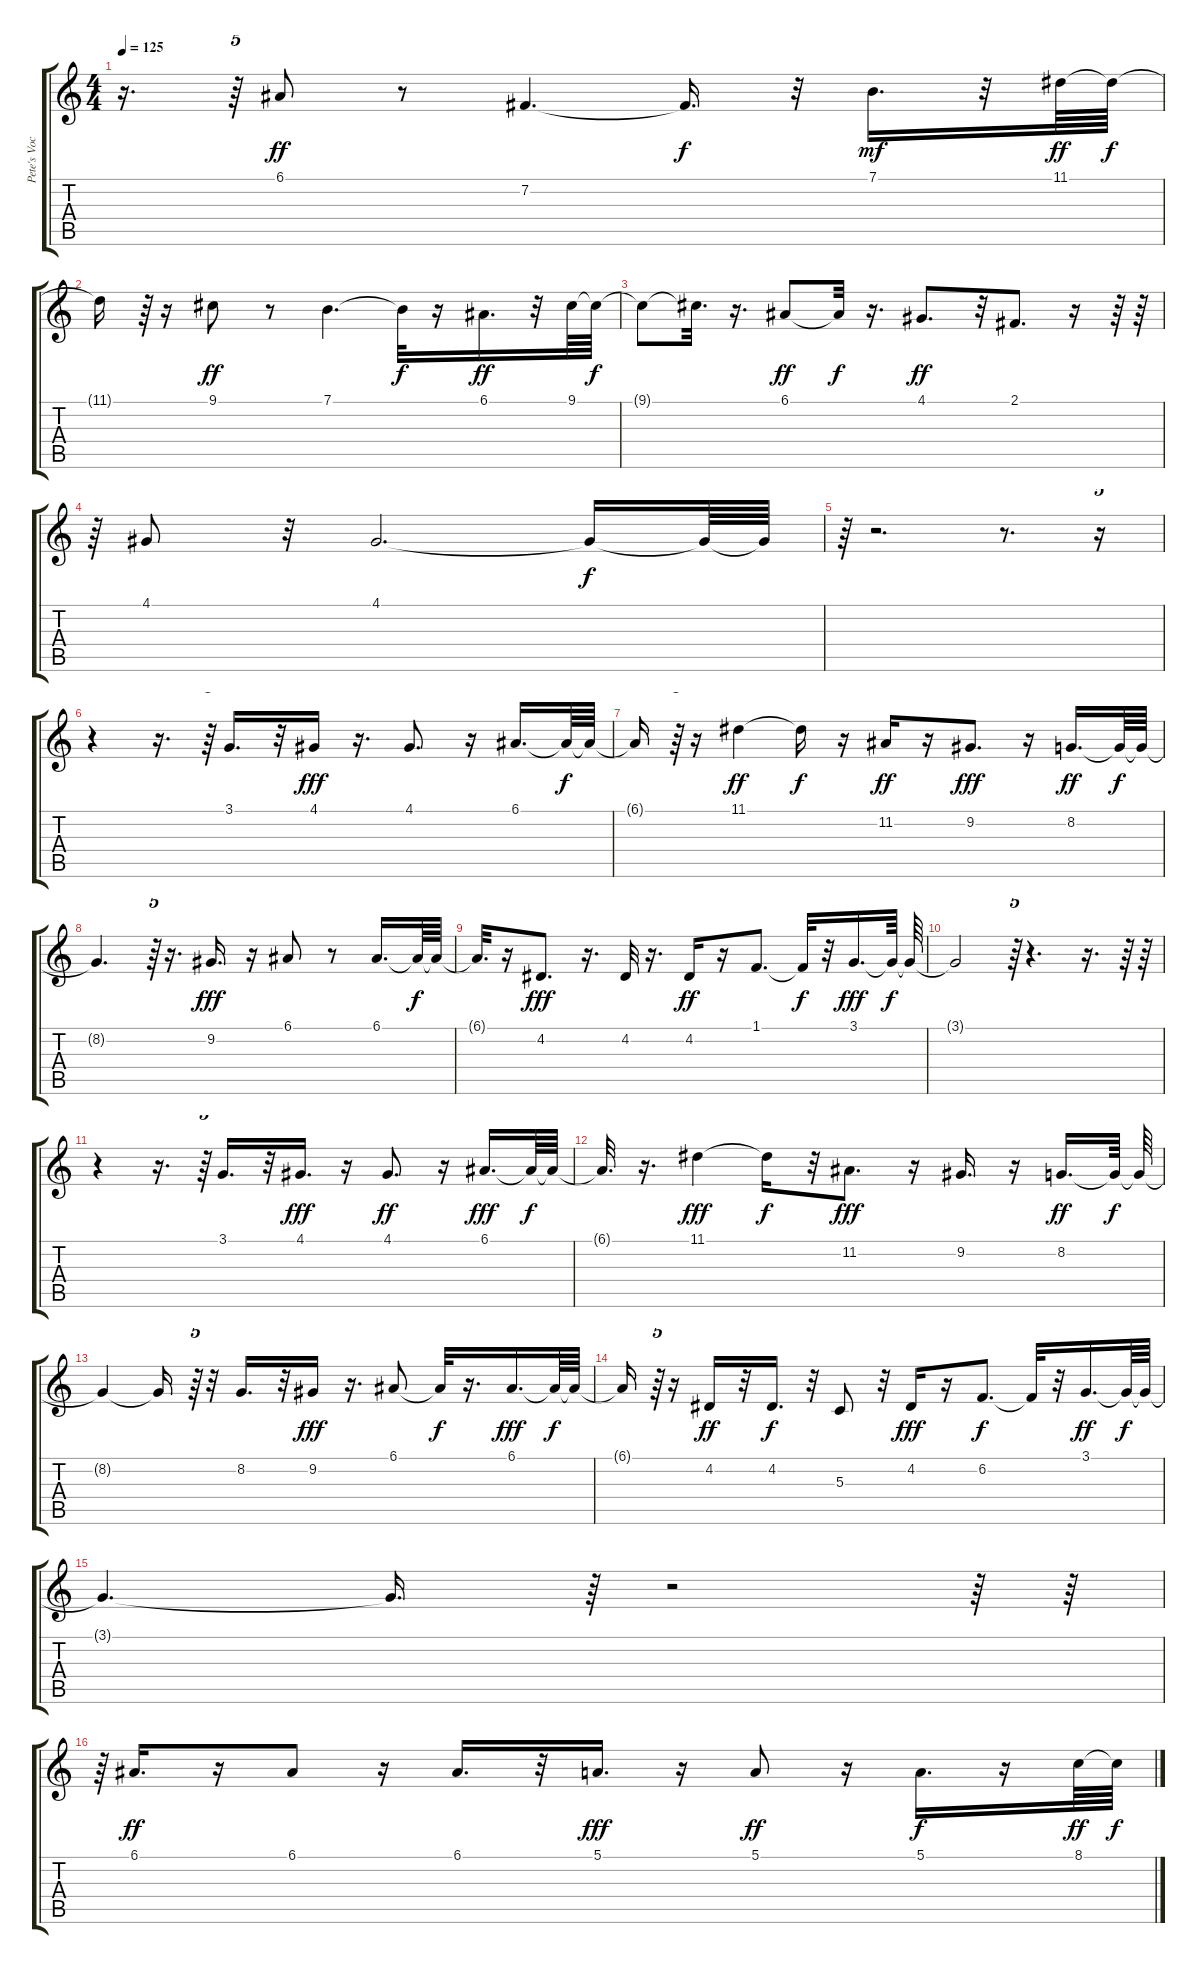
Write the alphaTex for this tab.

\track ("Pete's Vocal" "Pete's Voc") {instrument oboe}
\staff {score tabs}
\tuning (E4 B3 G3 D3 A2 E2) {hide}
\ts (4 4)
\tempo 125
\clef g2
\ks c
r.16{d dy ff} r.64{tu (5 4)} 6.1.8 r.8 7.2.4{d} 7.2{t}.16{d dy f} r.32 7.1.16{d dy mf} r.32 11.1.64{dy ff} 11.1{t}.64{dy f} |
11.1{t}.16 r.64{tu (5 4)} r.16 9.1.8{dy ff} r.8 7.1.4{d} 7.1{t}.32{dy f} r.16 6.1.16{d dy ff} r.32 9.1.64 9.1{t}.64{dy f} |
9.1{t}.8 9.1{t}.32{d} r.16{d} 6.1.8{dy ff} 6.1{t}.32{dy f} r.16{d} 4.1.8{d dy ff} r.32 2.1.8{d} r.16 r.64 r.64 |
r.64{tu (5 4)} 4.1.8 r.32 4.1.2{d} 4.1{t}.16{dy f} 4.1{t}.64 4.1{t}.64 |
r.64{tu (5 4)} r.2{d} r.8{d} r.16{tu (5 4)} |
r.4 r.16{d} r.64{tu (5 4)} 3.1.16{d} r.32 4.1.16{dy fff} r.16{d} 4.1.8{d} r.16 6.1.16{d} 6.1{t}.64{dy f} 6.1{t}.64 |
6.1{t}.16 r.64{tu (5 4)} r.16 11.1.4{dy ff} 11.1{t}.16{dy f} r.16 11.2.16{dy ff} r.16 9.2.8{d dy fff} r.16 8.2.16{d dy ff} 8.2{t}.64{dy f} 8.2{t}.64 |
8.2{t}.4{d} r.64{tu (5 4)} r.16{d} 9.2.16{d dy fff} r.16 6.1.8 r.8 6.1.16{d} 6.1{t}.64{dy f} 6.1{t}.64 |
6.1{t}.32{d} r.16 4.2.8{d dy fff} r.16{d} 4.2.32 r.16{d} 4.2.16{dy ff} r.16 1.1.8{d} 1.1{t}.32{dy f} r.32 3.1.16{d dy fff} 3.1{t}.64{dy f} 3.1{t}.64 |
3.1{t}.2 r.64{tu (5 4)} r.4{d} r.16{d} r.64 r.64 |
r.4 r.16{d} r.64{tu (5 4)} 3.1.16{d} r.32 4.1.16{d dy fff} r.16 4.1.8{d dy ff} r.16 6.1.16{d dy fff} 6.1{t}.64{dy f} 6.1{t}.64 |
6.1{t}.32{d} r.16{d} 11.1.4{dy fff} 11.1{t}.16{dy f} r.32 11.2.8{d dy fff} r.16 9.2.16{d} r.16 8.2.16{d dy ff} 8.2{t}.64{dy f} 8.2{t}.64 |
8.2{t}.4 8.2{t}.16 r.64{tu (5 4)} r.32 8.2.16{d} r.32 9.2.16{dy fff} r.16{d} 6.1.8 6.1{t}.32{dy f} r.16{d} 6.1.16{d dy fff} 6.1{t}.64{dy f} 6.1{t}.64 |
6.1{t}.16 r.64{tu (5 4)} r.16 4.2.16{dy ff} r.32 4.2.16{d dy f} r.32 5.3.8 r.32 4.2.16{dy fff} r.16 6.2.8{d dy f} 6.2{t}.32 r.32 3.1.16{d dy ff} 3.1{t}.64{dy f} 3.1{t}.64 |
3.1{t}.4{d} 3.1{t}.16{d} r.64{tu (5 4)} r.2 r.64 r.64 |
r.64{tu (5 4)} 6.1.16{d dy ff} r.16 6.1.8 r.16 6.1.16{d} r.32 5.1.16{d dy fff} r.16 5.1.8{dy ff} r.16 5.1.16{d dy f} r.16 8.1.64{dy ff} 8.1{t}.64{dy f}
